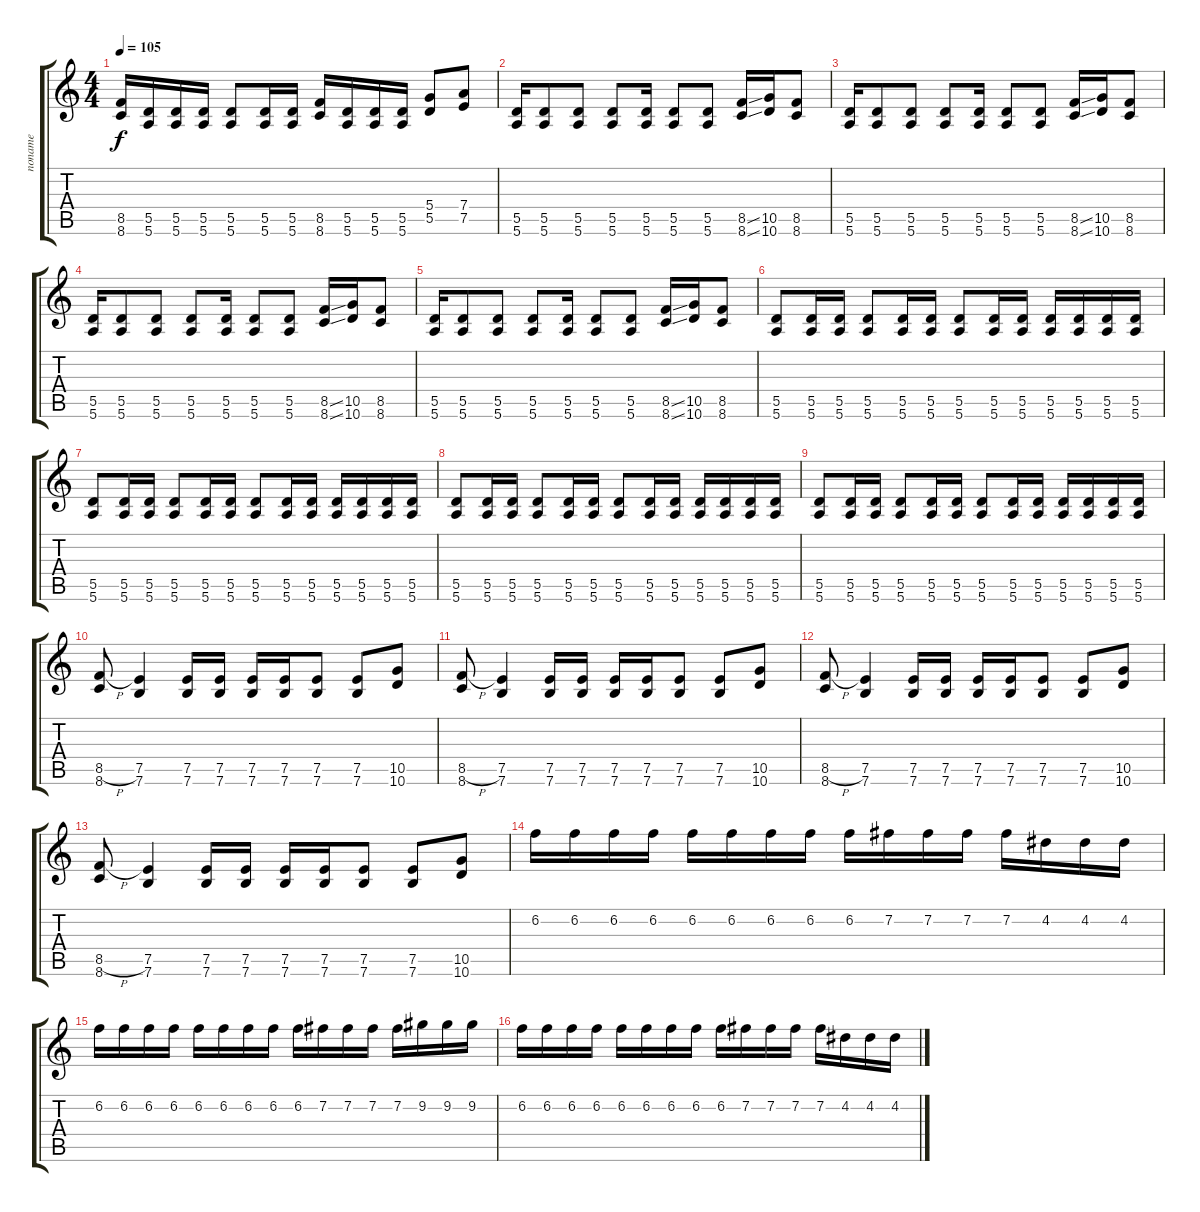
\track ("noname" "noname") {instrument distortionguitar}
\staff {score tabs}
\tuning (E4 B3 G3 D3 A2 E2) {hide}
\ts (4 4)
\tempo 105
\clef g2
\ks c
(8.5 8.6).16{dy f} (5.5 5.6).16 (5.5 5.6).16 (5.5 5.6).16 (5.5 5.6).8 (5.5 5.6).16 (5.5 5.6).16 (8.5 8.6).16 (5.5 5.6).16 (5.5 5.6).16 (5.5 5.6).16 (5.4 5.5).8 (7.4 7.5).8 |
(5.5 5.6).16 (5.5 5.6).8 (5.5 5.6).8 (5.5 5.6).8 (5.5 5.6).16 (5.5 5.6).8 (5.5 5.6).8 (8.5{ss} 8.6{ss}).16 (10.5 10.6).16 (8.5 8.6).8 |
(5.5 5.6).16 (5.5 5.6).8 (5.5 5.6).8 (5.5 5.6).8 (5.5 5.6).16 (5.5 5.6).8 (5.5 5.6).8 (8.5{ss} 8.6{ss}).16 (10.5 10.6).16 (8.5 8.6).8 |
(5.5 5.6).16 (5.5 5.6).8 (5.5 5.6).8 (5.5 5.6).8 (5.5 5.6).16 (5.5 5.6).8 (5.5 5.6).8 (8.5{ss} 8.6{ss}).16 (10.5 10.6).16 (8.5 8.6).8 |
(5.5 5.6).16 (5.5 5.6).8 (5.5 5.6).8 (5.5 5.6).8 (5.5 5.6).16 (5.5 5.6).8 (5.5 5.6).8 (8.5{ss} 8.6{ss}).16 (10.5 10.6).16 (8.5 8.6).8 |
(5.5 5.6).8 (5.5 5.6).16 (5.5 5.6).16 (5.5 5.6).8 (5.5 5.6).16 (5.5 5.6).16 (5.5 5.6).8 (5.5 5.6).16 (5.5 5.6).16 (5.5 5.6).16 (5.5 5.6).16 (5.5 5.6).16 (5.5 5.6).16 |
(5.5 5.6).8 (5.5 5.6).16 (5.5 5.6).16 (5.5 5.6).8 (5.5 5.6).16 (5.5 5.6).16 (5.5 5.6).8 (5.5 5.6).16 (5.5 5.6).16 (5.5 5.6).16 (5.5 5.6).16 (5.5 5.6).16 (5.5 5.6).16 |
(5.5 5.6).8 (5.5 5.6).16 (5.5 5.6).16 (5.5 5.6).8 (5.5 5.6).16 (5.5 5.6).16 (5.5 5.6).8 (5.5 5.6).16 (5.5 5.6).16 (5.5 5.6).16 (5.5 5.6).16 (5.5 5.6).16 (5.5 5.6).16 |
(5.5 5.6).8 (5.5 5.6).16 (5.5 5.6).16 (5.5 5.6).8 (5.5 5.6).16 (5.5 5.6).16 (5.5 5.6).8 (5.5 5.6).16 (5.5 5.6).16 (5.5 5.6).16 (5.5 5.6).16 (5.5 5.6).16 (5.5 5.6).16 |
(8.5{h} 8.6).8 (7.5 7.6).4 (7.5 7.6).16 (7.5 7.6).16 (7.5 7.6).16 (7.5 7.6).16 (7.5 7.6).8 (7.5 7.6).8 (10.5 10.6).8 |
(8.5{h} 8.6).8 (7.5 7.6).4 (7.5 7.6).16 (7.5 7.6).16 (7.5 7.6).16 (7.5 7.6).16 (7.5 7.6).8 (7.5 7.6).8 (10.5 10.6).8 |
(8.5{h} 8.6).8 (7.5 7.6).4 (7.5 7.6).16 (7.5 7.6).16 (7.5 7.6).16 (7.5 7.6).16 (7.5 7.6).8 (7.5 7.6).8 (10.5 10.6).8 |
(8.5{h} 8.6).8 (7.5 7.6).4 (7.5 7.6).16 (7.5 7.6).16 (7.5 7.6).16 (7.5 7.6).16 (7.5 7.6).8 (7.5 7.6).8 (10.5 10.6).8 |
6.2.16 6.2.16 6.2.16 6.2.16 6.2.16 6.2.16 6.2.16 6.2.16 6.2.16 7.2.16 7.2.16 7.2.16 7.2.16 4.2.16 4.2.16 4.2.16 |
6.2.16 6.2.16 6.2.16 6.2.16 6.2.16 6.2.16 6.2.16 6.2.16 6.2.16 7.2.16 7.2.16 7.2.16 7.2.16 9.2.16 9.2.16 9.2.16 |
6.2.16 6.2.16 6.2.16 6.2.16 6.2.16 6.2.16 6.2.16 6.2.16 6.2.16 7.2.16 7.2.16 7.2.16 7.2.16 4.2.16 4.2.16 4.2.16
